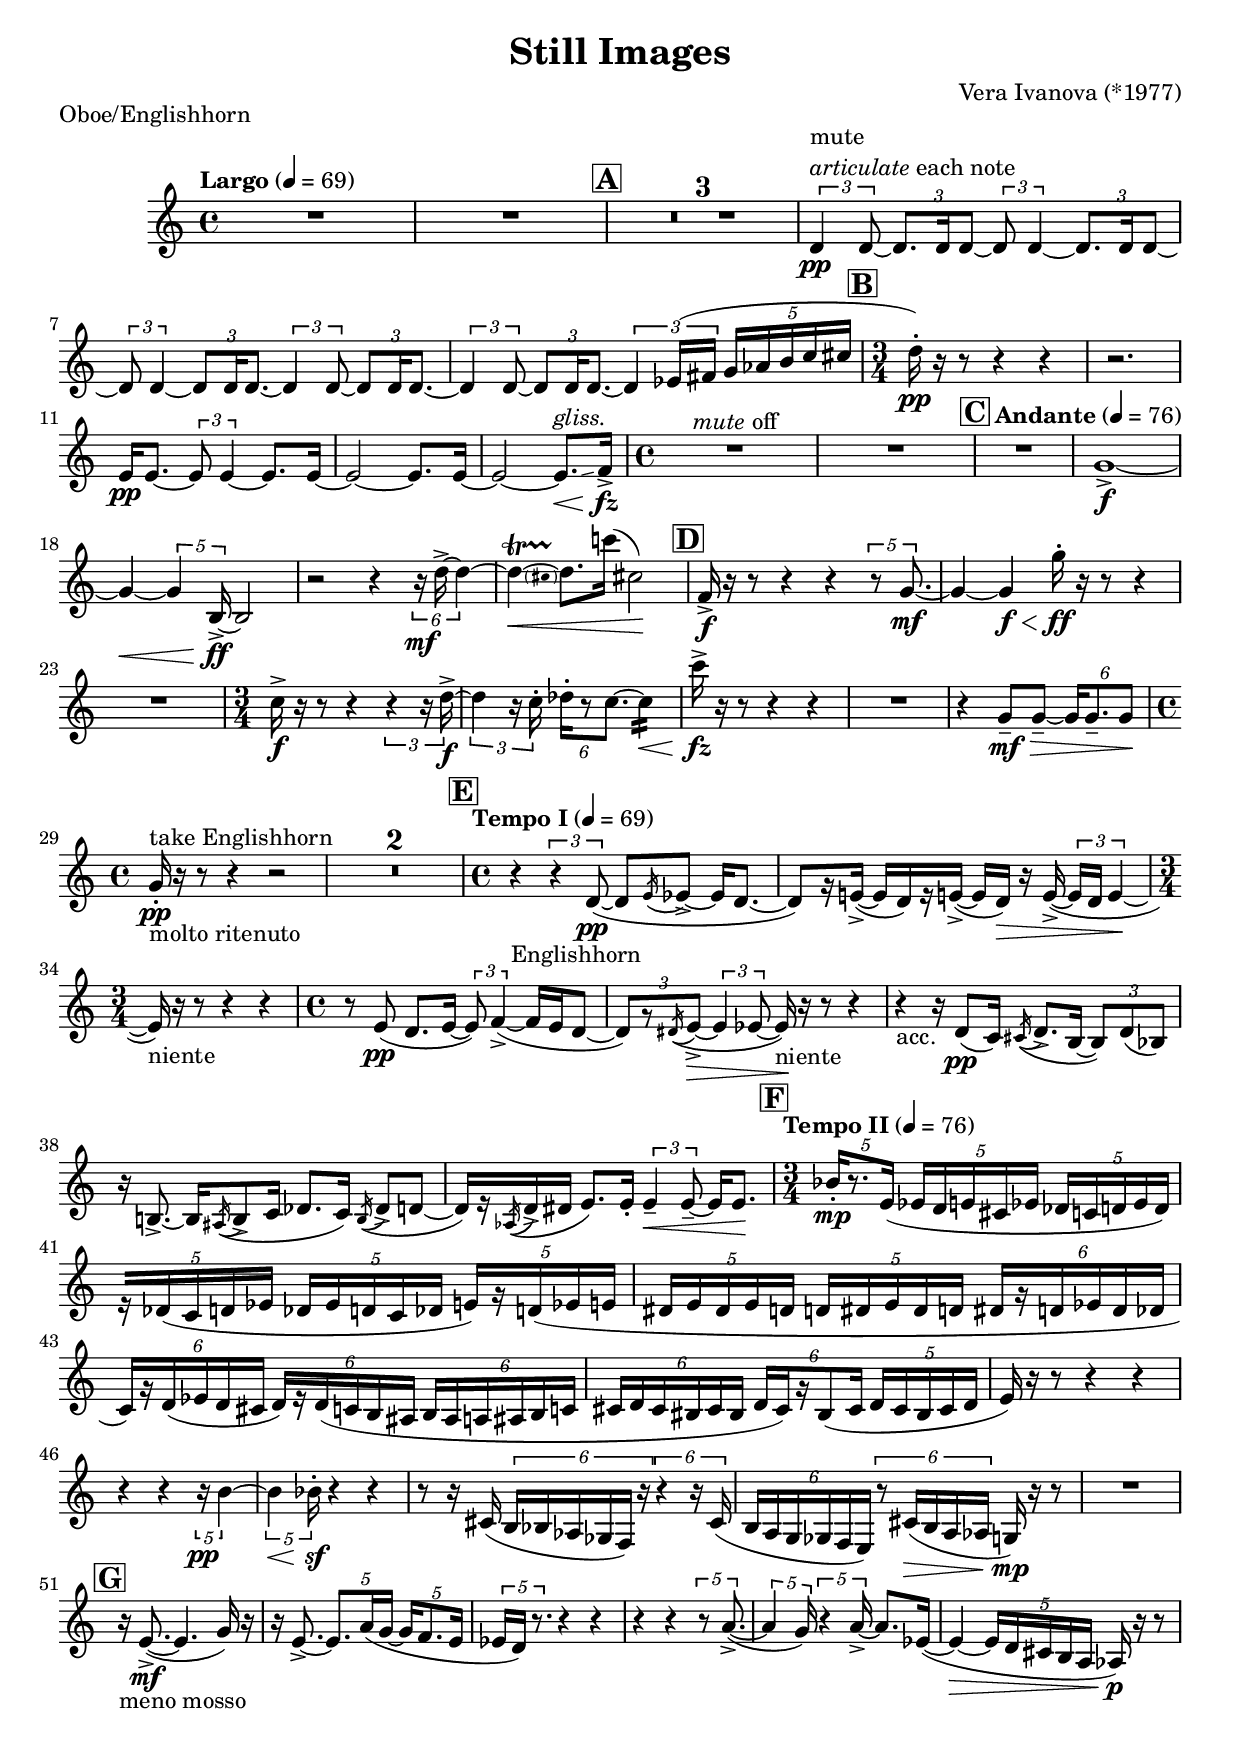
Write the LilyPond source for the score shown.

\language "english"
%{
Still Images, Vera Ivanova
Oboe and Englishhorn part 
===================

%}

num =
#(define-music-function (parser location musique) (ly:music?)
    #{ 
      \override Score.BarNumber.break-visibility = ##(#f #t #t)
      $musique 
      \revert Score.BarNumber.break-visibility 
    #})
  cornaco_one = \relative c' {
     \time 4/4  
    r4_"Englishhorn" \tuplet 3/2 { r4 d8~(\pp} d8 \acciaccatura e16 ef8~-> ef16 d8.~ | d8[) r16 e!16](->~e16[ d16) r16 e!16](->~e16 d16\>)  r16 e16(->~ \tuplet 3/2 {e16 d16 e4~\!} | 
     \time 3/4  
     e16)_"niente"  r16 r 8 r4 r4 | 
       \time 4/4 
       r8 e8(\pp d8. e16~ \tuplet 3/2 { e8) f4(->~} f16 e16 d8~ | \tuplet 3/2 { d8[) r8  \acciaccatura ds16( e8]~->\>}
       \tuplet 3/2 { e4 ef8~} ef16_"niente"\!) r16 r8 r4 |  r4_"acc." r16 d8\pp(c16) \acciaccatura cs16( d8.-> b16~ \tuplet 3/2 {b8) d8( bf8) } | 
       r16 b!8.->~ b16 \acciaccatura as16( b8-> c16 df8. c16) \acciaccatura b16( df8-> d8~ |  d16[) r16 \acciaccatura af16( d16-> ds16]  e8.) e16-. \tuplet 3/2 { e4--\< e8--~} e16 e8.\! | 
       \time 3/4
        \mark \default  \tempo "Tempo II" 4 = 76
      \tuplet 5/4 { bf'16[-.\mp r8. e,16]( } \tuplet 5/4 {ef16[ d e! cs ef]} \tuplet 5/4 { df16 c! d! ef d)}  | \tuplet 5/4 {r16[ df( c d! ef ]} \tuplet 5/4 {df16[ ef d  c df ]} \tuplet 5/4 { e16[) r16 d!( ef e!]} |
      \tuplet 5/4 {ds16[ e ds e d]}  \tuplet 5/4 {d!16[ ds e ds d!] }   \tuplet 6/4 { ds16[ r d! ef d df] } | \tuplet 6/4 {c16[) r d( ef d cs] } \tuplet 6/4 { d16[) r16 d( c b as] } \tuplet 6/4 { b[ as a! as b c!]} | 
      \tuplet 6/4 { cs16[ d cs bs cs bs]} \tuplet 6/4 { d16[ cs16) r16 bs8( cs16]} \tuplet 5/4 { d16[ cs bs cs d]} | e16) r16 r8 r4 r4 |
      r4 r4 \tuplet 5/4 {r16\pp b'4~ } | \tuplet 5/4 { b4\< bf16-.\sf\! } r4 r4 | 
      r8 r16 cs,16( \tuplet 6/4 { b16[ bf af gf f]) r} \tuplet 6/4 {r4 r16 cs'16( } | \tuplet 6/4 { b16[ a g gf f e]) } \tuplet 6/4 { r8 cs'16\>[( b a af  ]} g16)\!\mp r16 r8  | R2. | 
        \mark \default
      r16_ "meno mosso" e'8.(->\mf~ e4. g16) r16 | 
      r16 e8.->~ \tuplet 5/4 {e8.[ a16( g16]~ } \tuplet 5/4 { g16[ f8. e16] } | \tuplet 5/4 { ef16 d16) r8. } r4 r4 | r4 r4 \tuplet 5/4 {r8 a'8.->(~ } | \tuplet 5/4 {a4 g16) }  \tuplet 5/4 { r4 a16->~ } a8. ef16~( |
     ef4\>~ \tuplet 5/4 {ef16 d cs b a } af16\p\!) r16 r8 | 
     }

maple_leaf_rag =  \relative c'' {
  \set Score.markFormatter = # format-mark-box-alphabet
  \key c \major
  \tempo "Largo" 4 = 69
  \compressFullBarRests
  \time 4/4
     R1 |
     R1 \mark \default |
     R1*3 |
     \tuplet 3/2 {
     d,4^\markup {
       \column {
            \line {  mute }
             \line { \italic  articulate each note }  }
                     }_\pp d8~  }   \tuplet 3/2 {d8. d16 d8~}  \tuplet 3/2 { d8 d4~} \tuplet 3/2 { d8. d16 d8~ } | 
    \tuplet 3/2 { d8 d4~ } \tuplet 3/2 { d8 d16 d8.~ } \tuplet 3/2 { d4 d8~ } \tuplet 3/2 { d8 d16 d8.~ } |
     \tuplet 3/2 { d4 d8~}   \tuplet 3/2 {d8[ d16 d8.]~}  \tuplet 3/2 { d4 ef16 (fs16} \tuplet 5/4 { g16[af  b c cs ]}	 | 
  \time 3/4    \mark \default 
  d16-.)_\pp r16 r 8 r4 r4  |
  r2. |
  e,16_\pp [ e8.]~ \tuplet 3/2 { e8 e4~} e8.[ e16~] |
   e2~ e8.[ e16]~ | e2~ e8.^\markup { \italic gliss. }\< [\glissando f16]->_\fz  |
  \time 4/4 R1^\markup {\italic mute off}
    R1 \mark \default   \tempo "Andante" 4 = 76 |
    R1  |
    g1~->_\f |
    g4~\< \tuplet 5/4 {g4 b,16->\ff\!~} b2 |
     r2 r4 \tuplet 6/4 {r16_\mf d'16->~ d4~ } |      \pitchedTrill d4~\< \startTrillSpan cs d8.\stopTrillSpan c'!16 (cs,!2)\!   \mark \default |  
   f,16->\f r16 r8 r4 r4 \tuplet 5/4 {r8 g8.\mf~}  | 
   g4~ g4\f\< g'16-.\ff r16 r8 r4 | R1 | \time 3/4 c,16->\f r16 r8 r4  \tuplet 3/2 {r4 r16 d16~->\f} |
    \tuplet 3/2 {d4 r16 c16-.}    \tuplet 6/4 { df16[-. r8 c8.]~} \repeat tremolo 4 c16\< | c'16->\fz r16 r8  r4 r4 | R2. |
    r4 g,8--\mf\> g8~--\tuplet 6/4 { g16 g8.-- g8-\!} |  
    
    \time 4/4  
   g16-.\pp^\markup {take Englishhorn}_"molto ritenuto" r16  r8 r4 r2 | R1*2 | 
    \mark \default  \tempo "Tempo I" 4 = 69
    %Corno%
 
  % \transpose c g { \cornaco_one } %
   \cornaco_one

   
}


cornaco =  \relative c'' {

}



\bookpart {
  \header{
    title = "Still Images"

    composer = "Vera Ivanova (*1977)"
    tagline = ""  % removed
  }

  \markup {Oboe/Englishhorn }
  \score {
      <<
        \new Staff \maple_leaf_rag
      >>
  }
 
  }
  
  
\version "2.18.2"  % necessary for upgrading to future LilyPond versions.